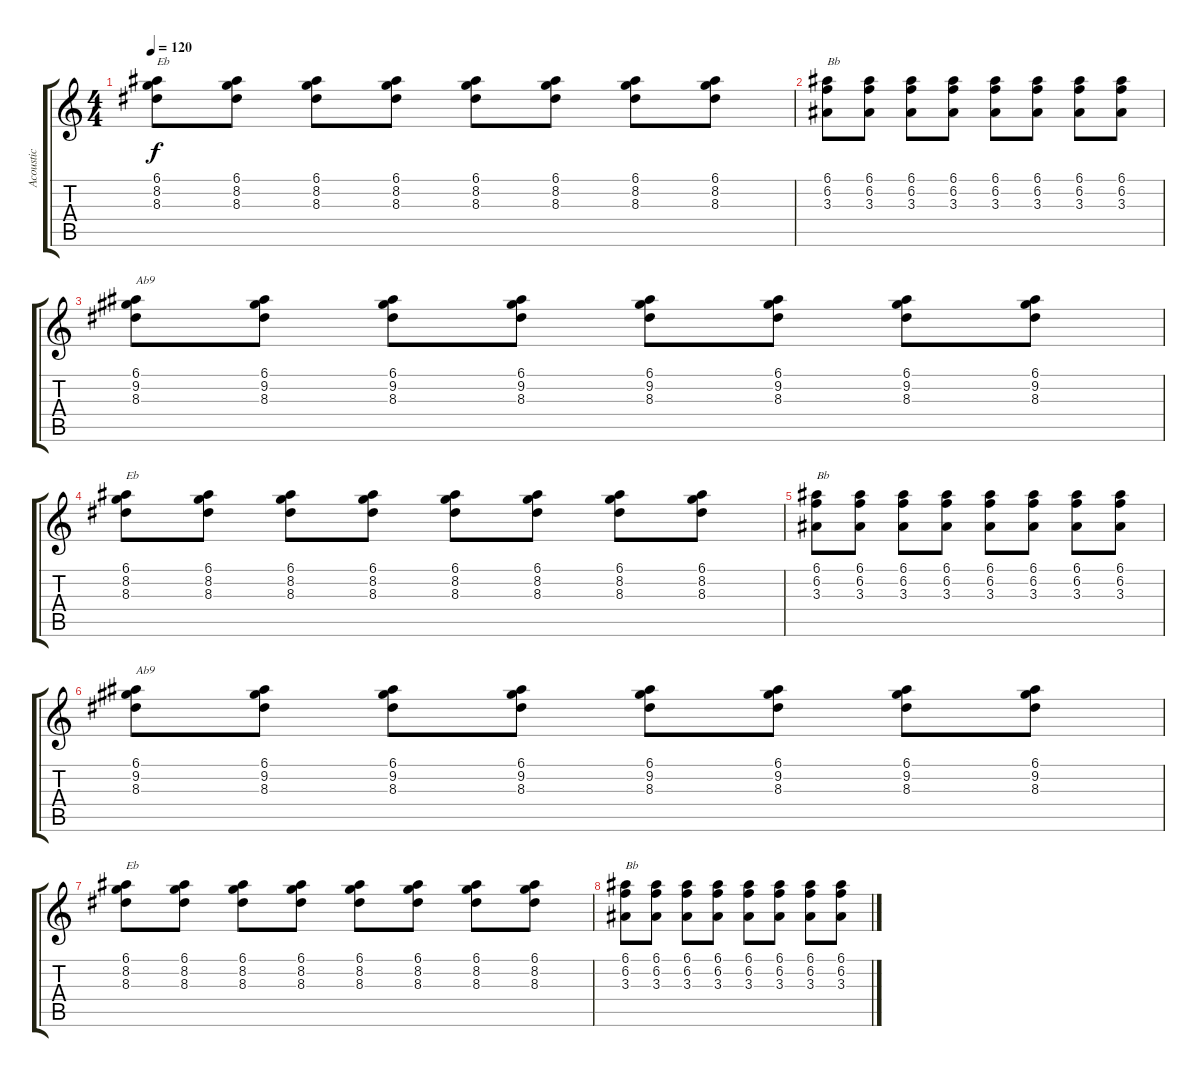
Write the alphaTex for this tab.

\track ("Acoustic" "Acoustic") {instrument acousticguitarsteel}
\staff {score tabs}
\tuning (E4 B3 G3 D3 A2 E2) {hide}
\ts (4 4)
\tempo 120
\clef g2
\ks c
(6.1 8.2 8.3).8{txt "Eb" dy f} (6.1 8.2 8.3).8 (6.1 8.2 8.3).8 (6.1 8.2 8.3).8 (6.1 8.2 8.3).8 (6.1 8.2 8.3).8 (6.1 8.2 8.3).8 (6.1 8.2 8.3).8 |
(6.1 6.2 3.3).8{txt "Bb"} (6.1 6.2 3.3).8 (6.1 6.2 3.3).8 (6.1 6.2 3.3).8 (6.1 6.2 3.3).8 (6.1 6.2 3.3).8 (6.1 6.2 3.3).8 (6.1 6.2 3.3).8 |
(6.1 9.2 8.3).8{txt "Ab9"} (6.1 9.2 8.3).8 (6.1 9.2 8.3).8 (6.1 9.2 8.3).8 (6.1 9.2 8.3).8 (6.1 9.2 8.3).8 (6.1 9.2 8.3).8 (6.1 9.2 8.3).8 |
(6.1 8.2 8.3).8{txt "Eb"} (6.1 8.2 8.3).8 (6.1 8.2 8.3).8 (6.1 8.2 8.3).8 (6.1 8.2 8.3).8 (6.1 8.2 8.3).8 (6.1 8.2 8.3).8 (6.1 8.2 8.3).8 |
(6.1 6.2 3.3).8{txt "Bb"} (6.1 6.2 3.3).8 (6.1 6.2 3.3).8 (6.1 6.2 3.3).8 (6.1 6.2 3.3).8 (6.1 6.2 3.3).8 (6.1 6.2 3.3).8 (6.1 6.2 3.3).8 |
(6.1 9.2 8.3).8{txt "Ab9"} (6.1 9.2 8.3).8 (6.1 9.2 8.3).8 (6.1 9.2 8.3).8 (6.1 9.2 8.3).8 (6.1 9.2 8.3).8 (6.1 9.2 8.3).8 (6.1 9.2 8.3).8 |
(6.1 8.2 8.3).8{txt "Eb"} (6.1 8.2 8.3).8 (6.1 8.2 8.3).8 (6.1 8.2 8.3).8 (6.1 8.2 8.3).8 (6.1 8.2 8.3).8 (6.1 8.2 8.3).8 (6.1 8.2 8.3).8 |
(6.1 6.2 3.3).8{txt "Bb"} (6.1 6.2 3.3).8 (6.1 6.2 3.3).8 (6.1 6.2 3.3).8 (6.1 6.2 3.3).8 (6.1 6.2 3.3).8 (6.1 6.2 3.3).8 (6.1 6.2 3.3).8
